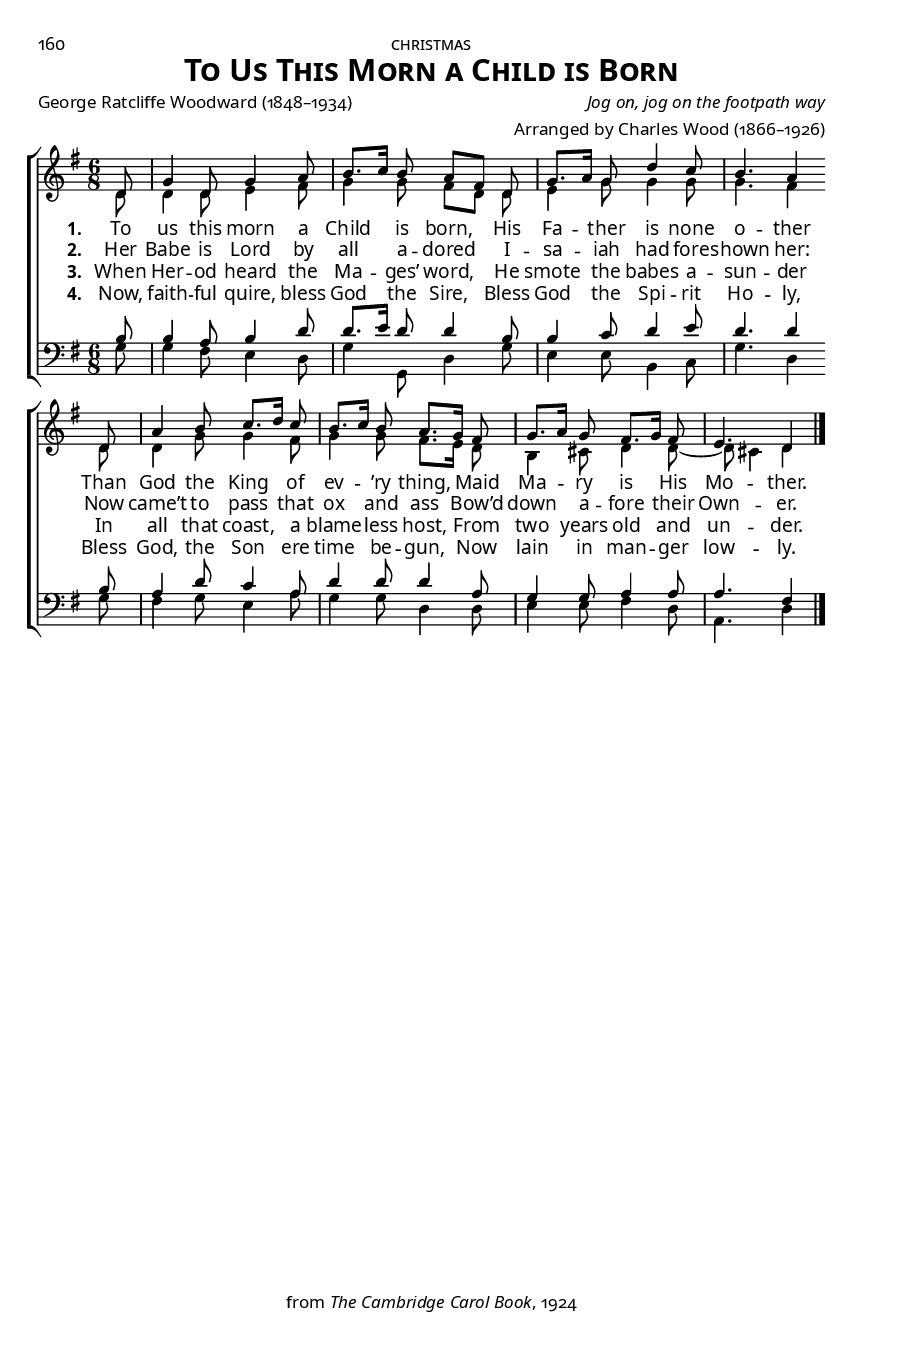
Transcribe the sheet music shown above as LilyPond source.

\version "2.14.2"
\include "util.ly"
\header {
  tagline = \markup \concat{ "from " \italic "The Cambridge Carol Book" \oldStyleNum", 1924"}

    title = \markup{\override #'(font-name . "Garamond Premier Pro Semibold"){ \abs-fontsize #15 \smallCapsOldStyle"To Us This Morn a Child is Born"}}
    poet = \markup\oldStyleNum"George Ratcliffe Woodward (1848–1934)"
    composer = \markup{\italic "Jog on, jog on the footpath way"}
    arranger = \markup\oldStyleNum"Arranged by Charles Wood (1866–1926)"
  }
\paper {
  print-all-headers = ##f
  paper-height = 9\in
  paper-width = 6\in
  indent = 0\in
  %system-system-spacing = #'((basic-distance . 10) (padding . 0))
  system-system-spacing =
    #'((basic-distance . 0)
       (minimum-distance . 0)
       (padding . 1)
       (stretchability . 100))
  score-markup-spacing =
    #'((basic-distance . 0)
       (minimum-distance . 0)
       (padding . -20)
       (stretchability . 100))
  ragged-last-bottom = ##t
  ragged-bottom = ##f
  two-sided = ##t
  inner-margin = 0.5\in
  outer-margin = 0.25\in
  top-margin = 0.25\in
  bottom-margin = 0.25\in
  first-page-number = #160
  print-first-page-number = ##t
  headerLine = \markup{\override #'(font-name . "Garamond Premier Pro") \smallCapsOldStyle"christmas"}
  oddHeaderMarkup = \markup\fill-line{
     \override #'(font-name . "Garamond Premier Pro")\abs-fontsize #8.5
     \combine 
        \fill-line{"" \on-the-fly #print-page-number-check-first
        \oldStylePageNum""
        }
        \fill-line{\headerLine}
  }
  evenHeaderMarkup = \markup {
     \override #'(font-name . "Garamond Premier Pro")\abs-fontsize #8.5
     \combine
        \on-the-fly #print-page-number-check-first
        \oldStylePageNum""
        \fill-line{\headerLine}
  }
}
#(set-global-staff-size 15) \paper{ #(define fonts (make-pango-font-tree "GoudyOlSt BT" "Garamond Premier Pro" "Garamond Premier Pro" (/ 15 20))) }
global = {
  \key g \major
  \time 6/8
  \autoBeamOff
  \override DynamicLineSpanner #'staff-padding = #0.0
  \override DynamicLineSpanner #'Y-extent = #'(-1 . 1)
}

sopMusic = \relative c' {
  \partial 8 d8 |
  g4 d8 g4 a8 |
  b8.[ c16] b8 a[ fis] d |
  g8.[ a16] g8 d'4 c8 |
  b4. a4 \bar""\break d,8 |
  
  a'4 b8 c8.[ d16] c8 |
  b8.[ c16] b8 a8.[ g16] fis8 |
  g8.[ a16] g8 fis8.[ g16] fis8 |
  \partial 8*5 e4. d4 \bar "|."
}
sopWords = \lyricmode {
  
}

altoMusic = \relative c' {
  d8 |
  d4 d8 e4 fis8 |
  g4 g8 fis[ d] d |
  e4 g8 g4 g8 |
  g4. fis4 d8 |
  
  d4 g8 g4 fis8 |
  g4 g8 fis8.[ e16] d8 |
  b4 cis8 d4 d8~ |
  d cis!4 d4 \bar "|."
}
altoWords = \lyricmode {  
  \dropLyricsIX
  \set stanza = #"1. "
  To us this morn a Child is born,
  His Fa -- ther is none o -- ther
  Than God the King of ev -- ’ry thing,
  Maid Ma -- ry is His Mo -- ther.
}
altoWordsII = \lyricmode {
  \dropLyricsIX
%\markup\italic
  \set stanza = #"2. "
  Her Babe is Lord by all a -- dored
  I -- sa -- iah had fore -- shown her:
  Now came’t to pass that ox and ass
  Bow’d down a -- fore their Own -- er.
  \set ignoreMelismata = ##t
}
altoWordsIII = \lyricmode {
  \dropLyricsIX
  \set stanza = #"3. "
  When Her -- od heard the Ma -- ges’ word,
  He smote the babes a -- sun -- der
  In all that coast, a blame -- less host,
  From two years old and un -- der.
  \set ignoreMelismata = ##t
}
altoWordsIV = \lyricmode {
  \dropLyricsIX
  \set stanza = #"4. "
  Now, faith -- ful quire, bless God the Sire,
  Bless God the Spi -- rit Ho -- ly,
  Bless God, the Son ere time be -- gun,
  Now lain in man -- ger low -- ly.
  \set ignoreMelismata = ##t
}
altoWordsV = \lyricmode {
  \set stanza = #"5. "
  \set ignoreMelismata = ##t
}
altoWordsVI = \lyricmode {
  \set stanza = #"6. "
  \set ignoreMelismata = ##t
}
tenorMusic = \relative c' {
  b8 |
  b4 a8 b4 d8 |
  d8.[ e16] d8 d4 b8 |
  b4 c8 d4 e8 |
  d4. d4 b8 |
  
  a4 d8 c4 a8 |
  d4 d8 d4 a8 |
  g4 g8 a4 a8 |
  a4. fis4 \bar "|."
}
tenorWords = \lyricmode {

}

bassMusic = \relative c {
  g'8 |
  g4 fis8 e4 d8 |
  g4 g,8 d'4 g8 |
  e4 e8 b4 c8 |
  g'4. d4 g8 |
  
  fis4 g8 e4 a8 |
  g4 g8 d4 d8 |
  e4 e8 fis4 d8 |
  a4. d4 \bar "|."
}
bassWords = \lyricmode {

}

pianoRH = \relative c' {
  
}
pianoLH = \relative c' {
  
}

\score {
  <<
   \new ChoirStaff <<
    \new Staff = women <<
      \new Voice = "sopranos" { \voiceOne << \global \sopMusic >> }
      \new Voice = "altos" { \voiceTwo << \global \altoMusic >> }
    >>
   \new Staff = men <<
      \clef bass
      \new Voice = "tenors" { \voiceOne << \global \tenorMusic >> }
      \new Voice = "basses" { \voiceTwo << \global \bassMusic >> }
    >>
    \new Lyrics \with { alignAboveContext = #"women" \override VerticalAxisGroup #'nonstaff-relatedstaff-spacing = #'((basic-distance . 1))} \lyricsto "sopranos" \sopWords
    \new Lyrics = "altosVI"  \with { alignBelowContext = #"women" } \lyricsto "basses" \altoWordsVI
    \new Lyrics = "altosV"  \with { alignBelowContext = #"women" } \lyricsto "basses" \altoWordsV
    \new Lyrics = "altosIV"  \with { alignBelowContext = #"women" } \lyricsto "basses" \altoWordsIV
    \new Lyrics = "altosIII"  \with { alignBelowContext = #"women" } \lyricsto "basses" \altoWordsIII
    \new Lyrics = "altosII"  \with { alignBelowContext = #"women" } \lyricsto "basses" \altoWordsII
    \new Lyrics = "altos"  \with { alignBelowContext = #"women" \override VerticalAxisGroup #'nonstaff-relatedstaff-spacing = #'((padding . -0.5))} \lyricsto "basses" \altoWords
    \new Lyrics \with { alignAboveContext = #"men" \override VerticalAxisGroup #'nonstaff-relatedstaff-spacing = #'((basic-distance . 1)) } \lyricsto "tenors" \tenorWords
    \new Lyrics \with { alignBelowContext = #"men" \override VerticalAxisGroup #'nonstaff-relatedstaff-spacing = #'((basic-distance . 1)) } \lyricsto "basses" \bassWords
  >>
%    \new PianoStaff << \new Staff { \new Voice { \pianoRH } } \new Staff { \clef "bass" \pianoLH } >>
  >>
  \layout {
    \context {
      \Score
      %\override SpacingSpanner #'base-shortest-duration = #(ly:make-moment 1 8)
      %\override SpacingSpanner #'common-shortest-duration = #(ly:make-moment 1 4)
    }
    \context {
      % Remove all empty staves
      % \Staff \RemoveEmptyStaves \override VerticalAxisGroup #'remove-first = ##t
    }
  }
  
  \midi {
    \tempo 4 = 90
    \set Staff.midiInstrument = "flute"
  
    \context {
      \Voice
      \remove "Dynamic_performer"
    }
  }
}
